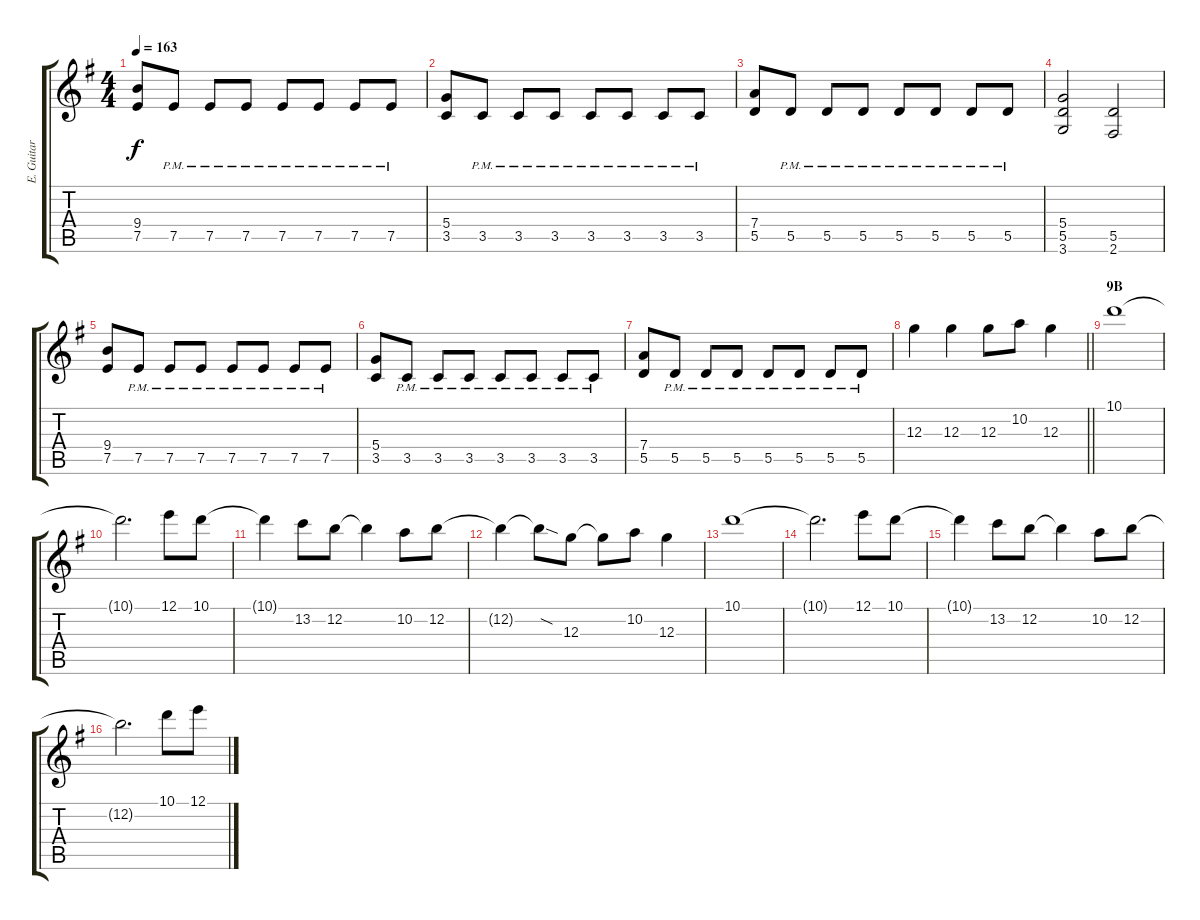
\track ("E. Guitar I" "E. Guitar ") {instrument overdrivenguitar}
\staff {score tabs}
\tuning (E4 B3 G3 D3 A2 E2) {hide}
\ts (4 4)
\tempo 163
\clef g2
\ks g
(9.4 7.5).8{dy f} 7.5{pm}.8 7.5{pm}.8 7.5{pm}.8 7.5{pm}.8 7.5{pm}.8 7.5{pm}.8 7.5{pm}.8 |
(5.4 3.5).8 3.5{pm}.8 3.5{pm}.8 3.5{pm}.8 3.5{pm}.8 3.5{pm}.8 3.5{pm}.8 3.5{pm}.8 |
(7.4 5.5).8 5.5{pm}.8 5.5{pm}.8 5.5{pm}.8 5.5{pm}.8 5.5{pm}.8 5.5{pm}.8 5.5{pm}.8 |
(5.4 5.5 3.6).2 (5.5 2.6).2 |
(9.4 7.5).8 7.5{pm}.8 7.5{pm}.8 7.5{pm}.8 7.5{pm}.8 7.5{pm}.8 7.5{pm}.8 7.5{pm}.8 |
(5.4 3.5).8 3.5{pm}.8 3.5{pm}.8 3.5{pm}.8 3.5{pm}.8 3.5{pm}.8 3.5{pm}.8 3.5{pm}.8 |
(7.4 5.5).8 5.5{pm}.8 5.5{pm}.8 5.5{pm}.8 5.5{pm}.8 5.5{pm}.8 5.5{pm}.8 5.5{pm}.8 |
\barLineRight lightlight
12.3.4 12.3.4 12.3.8 10.2.8 12.3.4 |
\section ("" "9B")
10.1.1 |
10.1{t}.2{d} 12.1.8 10.1.8 |
10.1{t}.4 13.2.8 12.2.8 12.2{t}.4 10.2.8 12.2.8 |
12.2{t}.4 12.2{sod t}.8 12.3.8 12.3{t}.8 10.2.8 12.3.4 |
10.1.1 |
10.1{t}.2{d} 12.1.8 10.1.8 |
10.1{t}.4 13.2.8 12.2.8 12.2{t}.4 10.2.8 12.2.8 |
12.2{t}.2{d} 10.1.8 12.1.8
